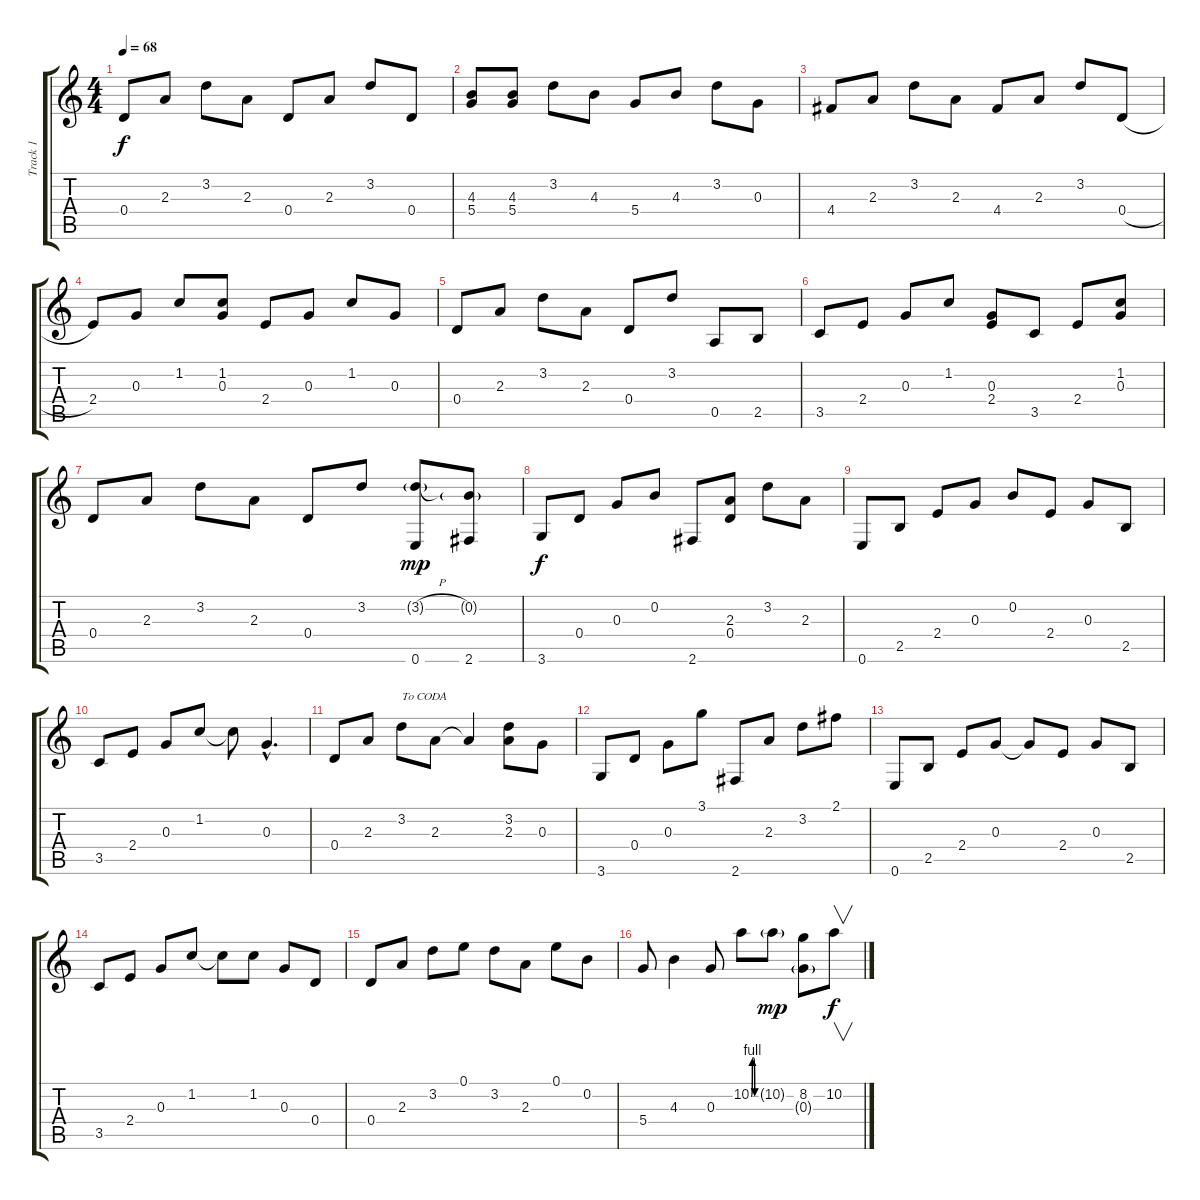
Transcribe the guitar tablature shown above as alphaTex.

\track ("Track 1" "Track 1") {instrument electricguitarclean}
\staff {score tabs}
\tuning (E4 B3 G3 D3 A2 E2) {hide}
\ts (4 4)
\tempo 68
\clef g2
\ks c
0.4.8{dy f} 2.3.8 3.2.8 2.3.8 0.4.8 2.3.8 3.2.8 0.4.8 |
(4.3 5.4).8 (4.3 5.4).8 3.2.8 4.3.8 5.4.8 4.3.8 3.2.8 0.3.8 |
4.4.8 2.3.8 3.2.8 2.3.8 4.4.8 2.3.8 3.2.8 0.4{h}.8 |
2.4.8 0.3.8 1.2.8 (1.2 0.3).8 2.4.8 0.3.8 1.2.8 0.3.8 |
0.4.8 2.3.8 3.2.8 2.3.8 0.4.8 3.2.8 0.5.8 2.5.8 |
3.5.8 2.4.8 0.3.8 1.2.8 (0.3 2.4).8 3.5.8 2.4.8 (1.2 0.3).8 |
0.4.8 2.3.8 3.2.8 2.3.8 0.4.8 3.2.8 (3.2{h g} 0.6).8{dy mp} (0.2{g} 2.6).8 |
3.6.8{dy f} 0.4.8 0.3.8 0.2.8 2.6.8 (2.3 0.4).8 3.2.8 2.3.8 |
0.6.8 2.5.8 2.4.8 0.3.8 0.2.8 2.4.8 0.3.8 2.5.8 |
3.5.8 2.4.8 0.3.8 1.2.8 1.2{t}.8 0.3{hac}.4{d} |
0.4.8 2.3.8 3.2.8{txt "To CODA"} 2.3.8 2.3{t}.4 (3.2 2.3).8 0.3.8 |
3.6.8 0.4.8 0.3.8 3.1.8 2.6.8 2.3.8 3.2.8 2.1.8 |
0.6.8 2.5.8 2.4.8 0.3.8 0.3{t}.8 2.4.8 0.3.8 2.5.8 |
3.5.8 2.4.8 0.3.8 1.2.8 1.2{t}.8 1.2.8 0.3.8 0.4.8 |
0.4.8 2.3.8 3.2.8 0.1.8 3.2.8 2.3.8 0.1.8 0.2.8 |
5.4.8 4.3.4 0.3.8 10.2{be (custom 0 0 15 4 30 4 45 0 60 0)}.8 10.2{g}.8{dy mp} (8.2 0.3{g}).8 10.2.8{v dy f}
